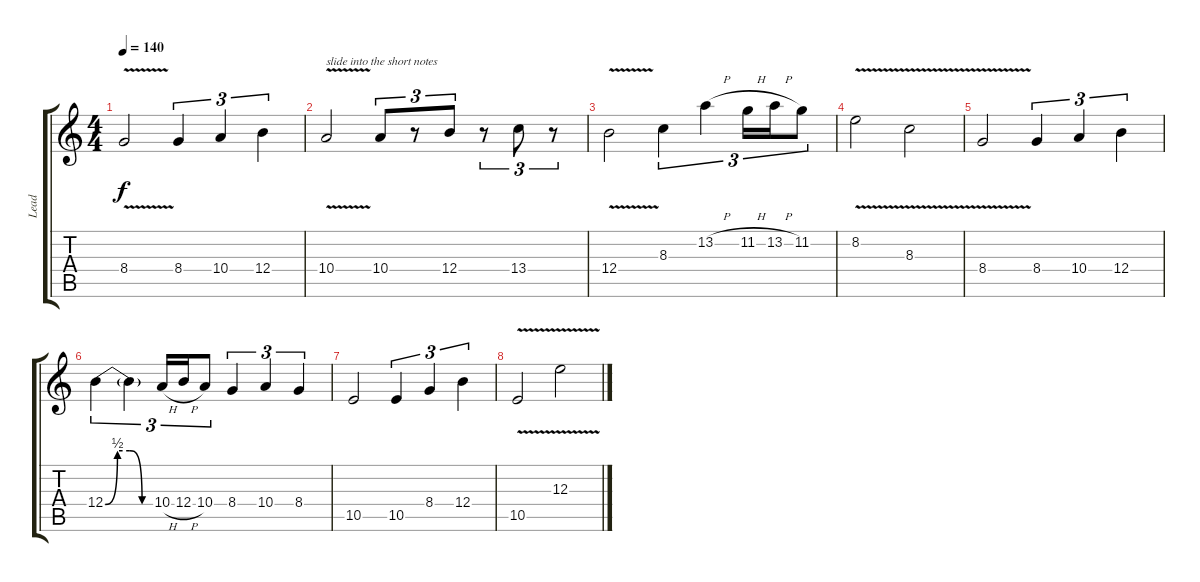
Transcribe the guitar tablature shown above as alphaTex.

\track ("Lead" "Lead") {instrument distortionguitar}
\staff {score tabs}
\tuning (Db4 Ab3 E3 B2 Gb2 Db2) {hide}
\ts (4 4)
\tempo 140
\clef g2
\ks c
8.4{v}.2{dy f} 8.4.4{tu (3 2)} 10.4.4{tu (3 2)} 12.4.4{tu (3 2)} |
10.4{v}.2{txt "slide into the short notes"} 10.4.8{tu (3 2)} r.8{tu (3 2)} 12.4.8{tu (3 2)} r.8{tu (3 2)} 13.4.8{tu (3 2)} r.8{tu (3 2)} |
12.4{v}.2 8.3.4{tu (3 2)} 13.2{h}.4{tu (3 2)} 11.2{h}.16{tu (3 2)} 13.2{h}.16{tu (3 2)} 11.2.8{tu (3 2)} |
8.2{v}.2 8.3{v}.2 |
8.4{v}.2 8.4.4{tu (3 2)} 10.4.4{tu (3 2)} 12.4.4{tu (3 2)} |
12.4{be (custom 0 0 15 2 30 2 45 0 60 0)}.4{tu (3 2)} 12.4{t}.4{tu (3 2)} 10.4{h}.16{tu (3 2)} 12.4{h}.16{tu (3 2)} 10.4.8{tu (3 2)} 8.4.4{tu (3 2)} 10.4.4{tu (3 2)} 8.4.4{tu (3 2)} |
10.5.2 10.5.4{tu (3 2)} 8.4.4{tu (3 2)} 12.4.4{tu (3 2)} |
10.5{v}.2 12.3{v}.2
